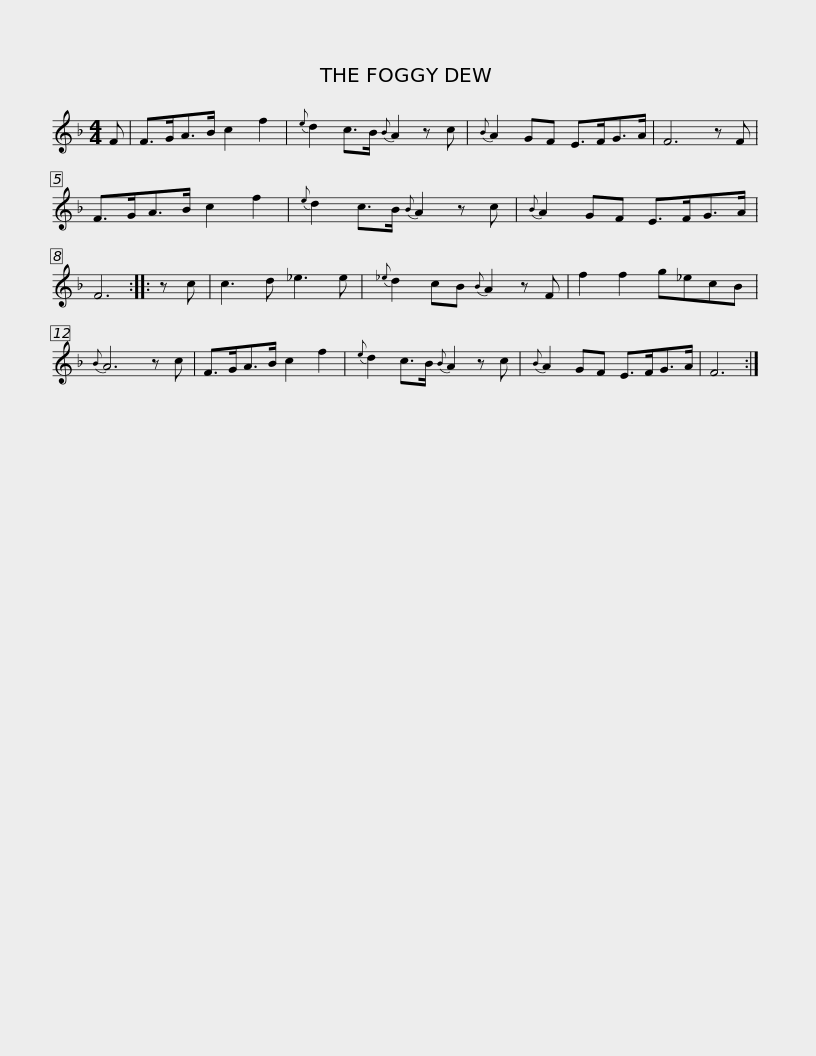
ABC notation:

X:1
L:1/8
M:4/4
I:linebreak $
K:F
V:1 treble
V:1
 F | F>GA>B c2 f2 |{e} d2 c>B{B} A2 z c |{B} A2 GF E>FG>A | F6 z F | %5
 F>GA>B c2 f2 |${e} d2 c>B{B} A2 z c |{B} A2 GF E>FG>A | F6 :: z c | %10
 c3 d _e3 e |{_e} d2 cB{B} A2 z F | f2 f2 g_ecB |${B} A6 z c | F>GA>B c2 f2 | %15
{e} d2 c>B{B} A2 z c |{B} A2 GF E>FG>A | F6 :| %18
